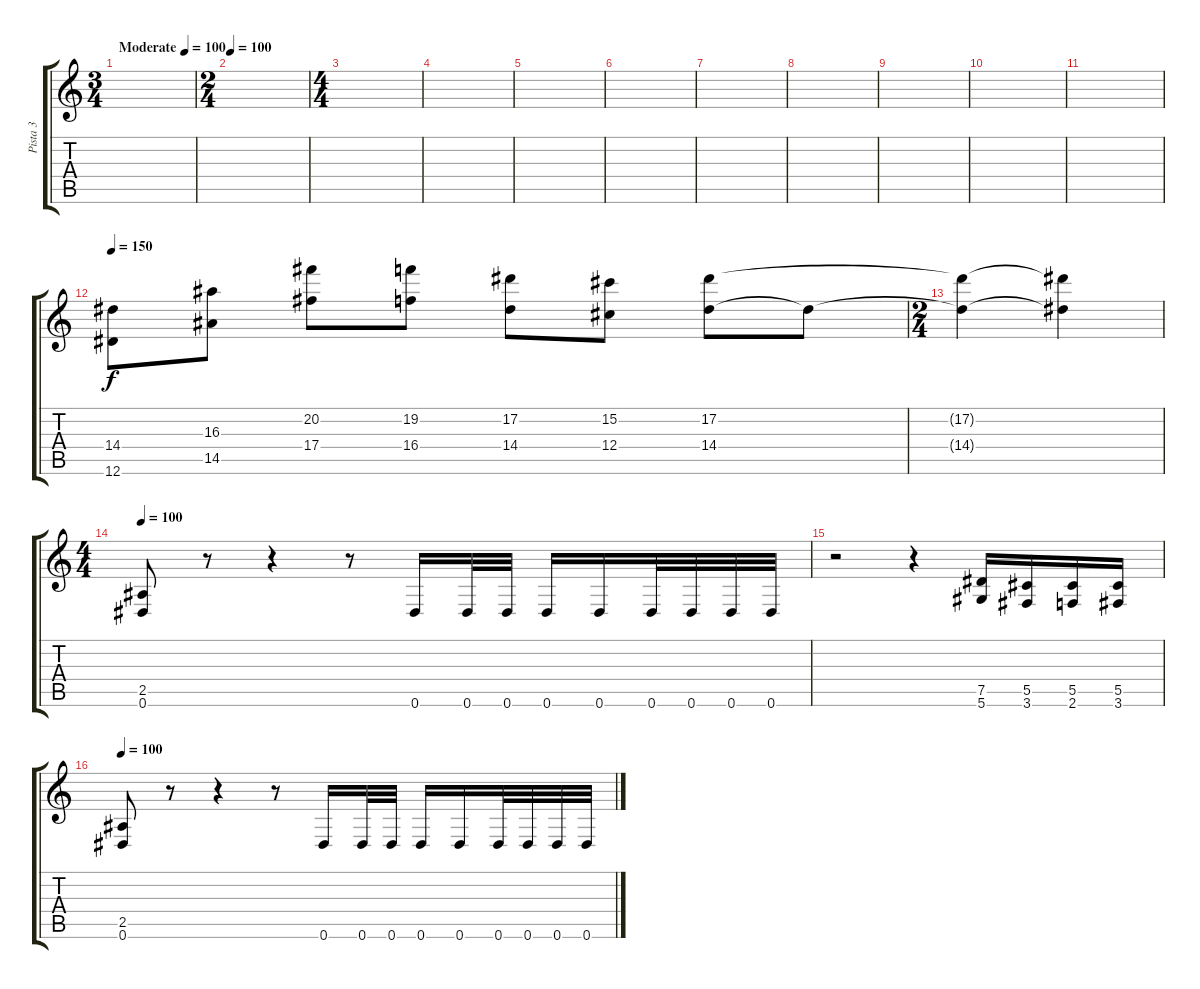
\track ("Pista 3" "Pista 3") {instrument distortionguitar}
\staff {score tabs}
\tuning (Eb4 Bb3 Gb3 Db3 Ab2 Eb2) {hide}
\ts (3 4)
\tempo (100 "Moderate")
\tempo 150
\tempo (100 "Moderate")
\clef g2
\ks c
|
\ts (2 4)
\tempo 100
|
\ts (4 4)
|
|
|
|
|
|
|
|
|
\tempo 150
(14.4 12.6).8 (16.3 14.5).8 (20.2 17.4).8 (19.2 16.4).8 (17.2 14.4).8 (15.2 12.4).8 (17.2 14.4).8 14.4{t}.8 |
\ts (2 4)
(17.2{t} 14.4{t}).4 (17.2{t} 14.4{t}).4 |
\ts (4 4)
\tempo 100
(2.5 0.6).8 r.8 r.4 r.8 0.6.16 0.6.32 0.6.32 0.6.16 0.6.16 0.6.32 0.6.32 0.6.32 0.6.32 |
r.2 r.4 (7.5 5.6).16 (5.5 3.6).16 (5.5 2.6).16 (5.5 3.6).16 |
\tempo 100
(2.5 0.6).8 r.8 r.4 r.8 0.6.16 0.6.32 0.6.32 0.6.16 0.6.16 0.6.32 0.6.32 0.6.32 0.6.32
